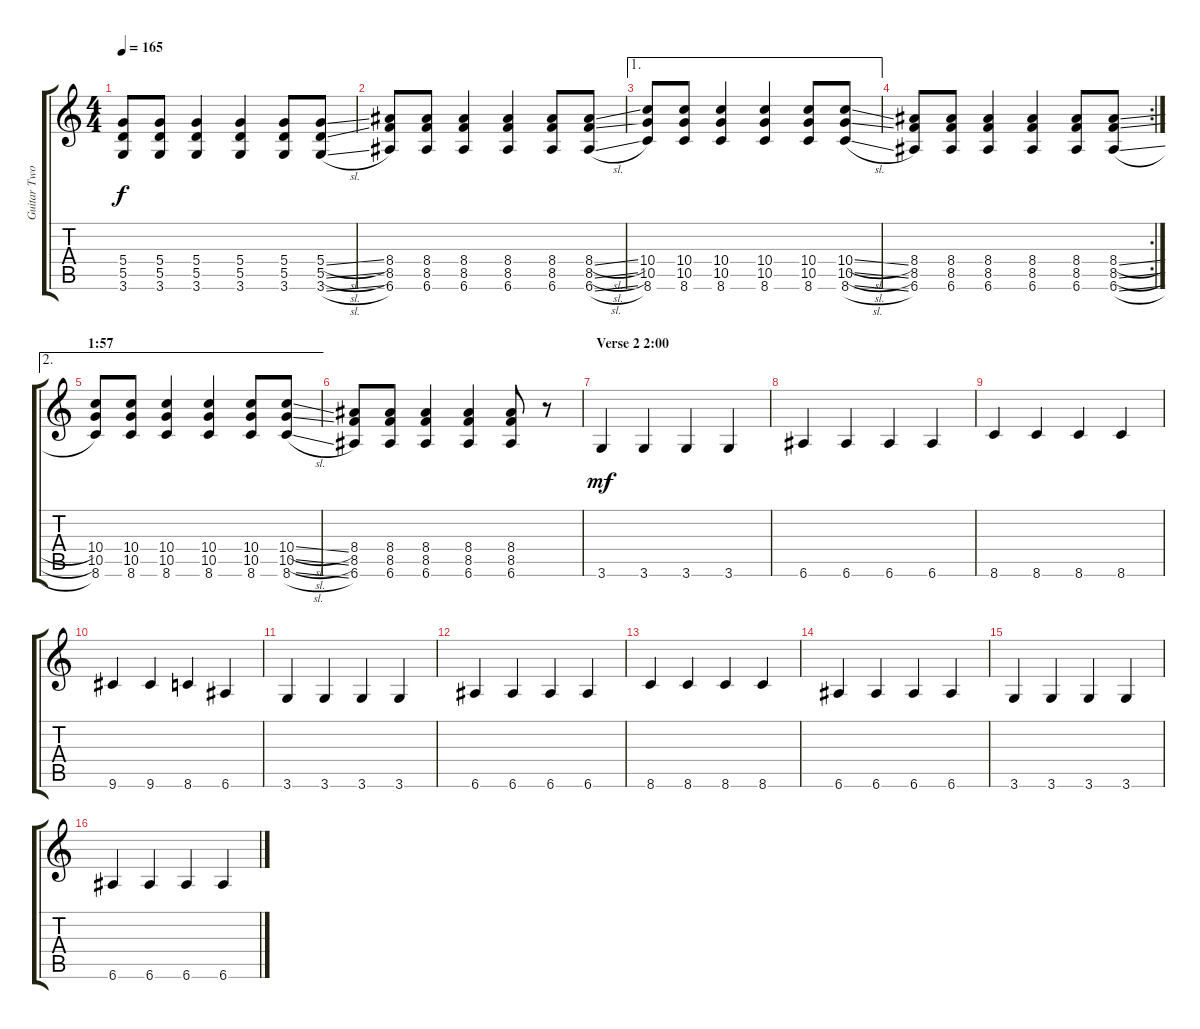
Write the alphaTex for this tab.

\track ("Guitar Two" "Guitar Two") {instrument overdrivenguitar}
\staff {score tabs}
\tuning (E4 B3 G3 D3 A2 E2) {hide}
\ts (4 4)
\tempo 165
\clef g2
\ks c
(5.4 5.5 3.6).8{dy f} (5.4 5.5 3.6).8 (5.4 5.5 3.6).4 (5.4 5.5 3.6).4 (5.4 5.5 3.6).8 (5.4{sl} 5.5{sl} 3.6{sl}).8 |
(8.4 8.5 6.6).8 (8.4 8.5 6.6).8 (8.4 8.5 6.6).4 (8.4 8.5 6.6).4 (8.4 8.5 6.6).8 (8.4{sl} 8.5{sl} 6.6{sl}).8 |
\ae 1
(10.4 10.5 8.6).8 (10.4 10.5 8.6).8 (10.4 10.5 8.6).4 (10.4 10.5 8.6).4 (10.4 10.5 8.6).8 (10.4{sl} 10.5{sl} 8.6{sl}).8 |
\rc 2
(8.4 8.5 6.6).8 (8.4 8.5 6.6).8 (8.4 8.5 6.6).4 (8.4 8.5 6.6).4 (8.4 8.5 6.6).8 (8.4{sl} 8.5{sl} 6.6{sl}).8 |
\ae 2
\section ("" "1:57")
(10.4 10.5 8.6).8 (10.4 10.5 8.6).8 (10.4 10.5 8.6).4 (10.4 10.5 8.6).4 (10.4 10.5 8.6).8 (10.4{sl} 10.5{sl} 8.6{sl}).8 |
(8.4 8.5 6.6).8 (8.4 8.5 6.6).8 (8.4 8.5 6.6).4 (8.4 8.5 6.6).4 (8.4 8.5 6.6).8 r.8 |
\section ("" "Verse 2 2:00")
3.6.4{dy mf} 3.6.4 3.6.4 3.6.4 |
6.6.4 6.6.4 6.6.4 6.6.4 |
8.6.4 8.6.4 8.6.4 8.6.4 |
9.6.4 9.6.4 8.6.4 6.6.4 |
3.6.4 3.6.4 3.6.4 3.6.4 |
6.6.4 6.6.4 6.6.4 6.6.4 |
8.6.4 8.6.4 8.6.4 8.6.4 |
6.6.4 6.6.4 6.6.4 6.6.4 |
3.6.4 3.6.4 3.6.4 3.6.4 |
6.6.4 6.6.4 6.6.4 6.6.4
